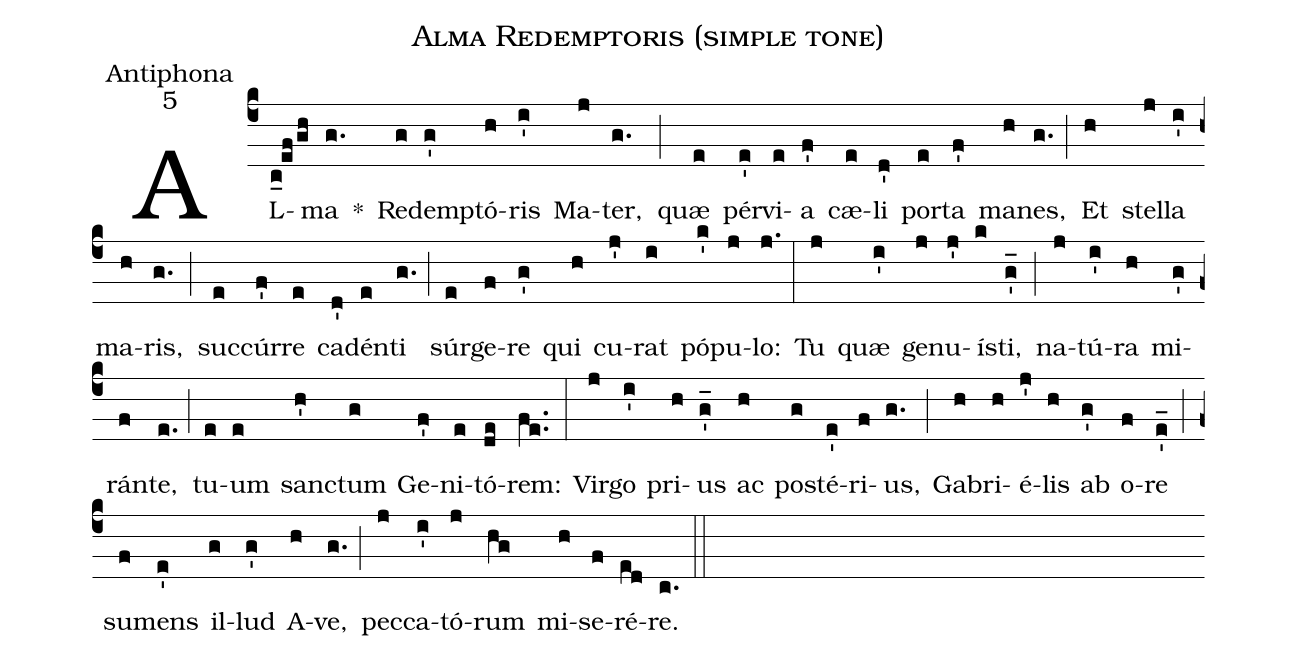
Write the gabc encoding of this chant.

name: Alma Redemptoris (simple tone);
office-part: Antiphona;
mode: 5;
%%
(c4) AL(c_0!ef/gh)ma(g.) *() Red(g)emp(g')tó(h)ris(i') Ma(j)ter,(g.) (;) quæ(e) pér(e')vi(e)a(f') cæ(e)li(d') por(e)ta(f') ma(h)nes,(g.) (;) Et(h) stel(j)la(i') ma(h)ris,(g.) (;) suc(e)cúr(f')re(e) ca(d')dén(e)ti(g.) (;) súr(e)ge(f)re(g') qui(h) cu(j')rat(i) pó(k')pu(j)lo:(j.) (:)
Tu(j) quæ(i') ge(j)nu(j')ís(k)ti,(g'_) (;) na(j)tú(i')ra(h) mi(g')rán(f)te,(e.) (;) tu(e)um(e) sanc(h')tum(g) Ge(f')ni(e)tó(de)rem:(fe..) (:)
Vir(j)go(i') pri(h)us(g'_) ac(h) post(g)é(e')ri(f)us,(g.) (;) Ga(h)bri(h)é(j')lis(h) ab(g') o(f)re(e'_) (;) su(f)mens(e') il(g)lud(g') A(h)ve,(g.) (;) pec(j)ca(i')tó(j)rum(hg) mi(h)se(f)ré(ed)re.(c.) (::)
